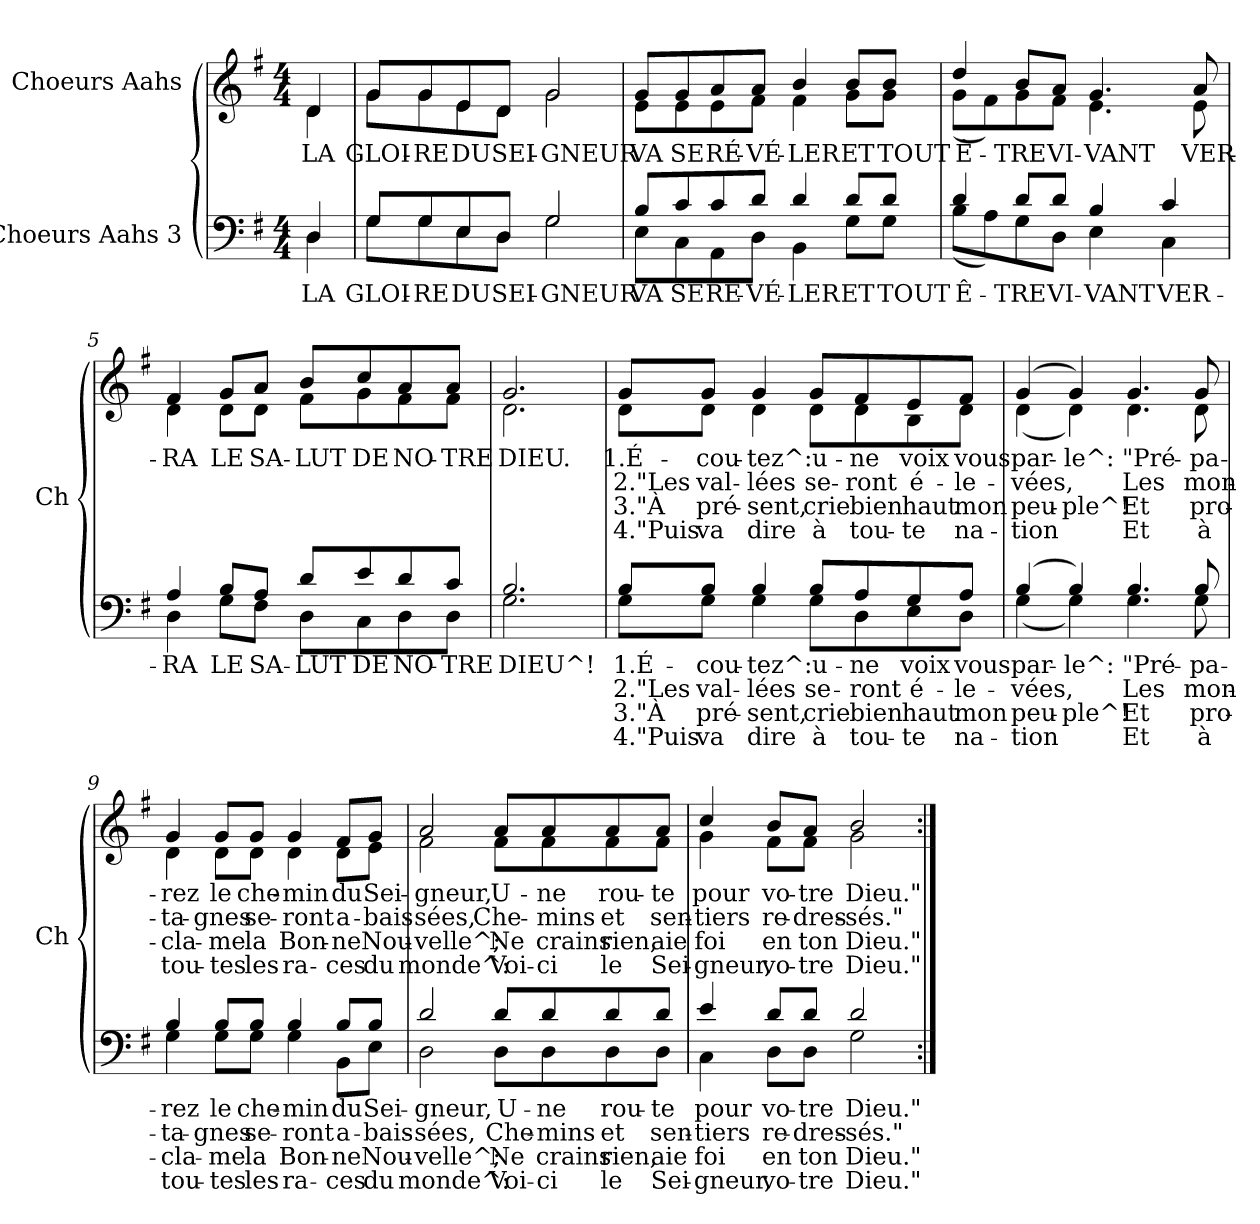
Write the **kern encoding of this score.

**kern	**text	**text	**text	**text	**kern	**text	**text	**text	**text
*part2	*part2	*part2	*part2	*part2	*part1	*part1	*part1	*part1	*part1
*staff2	*staff2	*staff2	*staff2	*staff2	*staff1	*staff1	*staff1	*staff1	*staff1
*I"Choeurs Aahs 3	*	*	*	*	*I"Choeurs Aahs	*	*	*	*
*I'Ch	*	*	*	*	*	*	*	*	*
!!LO:PB:g=z
*stria5	*	*	*	*	*stria5	*	*	*	*
*clefF4	*	*	*	*	*clefG2	*	*	*	*
*k[f#]	*	*	*	*	*k[f#]	*	*	*	*
*G:	*	*	*	*	*G:	*	*	*	*
*M4/4	*	*	*	*	*M4/4	*	*	*	*
*MM92	*	*	*	*	*MM92	*	*	*	*
=1	=1	=1	=1	=1	=1	=1	=1	=1	=1
!	!LO:LY:a	!	!	!	!	!	!	!	!
*^	*	*	*	*	*	*	*	*	*
!	!	!LO:LY:b	!	!	!	!	!LO:LY:b	!	!	!
*	*	*	*	*	*	*^	*	*	*	*
!	!	!	!	!	!	!	!	!LO:LY:b	!	!	!
4D/	4D\	LA	.	.	.	4d/	4d\	LA	.	.	.
=2	=2	=2	=2	=2	=2	=2	=2	=2	=2	=2	=2
!	!	!LO:LY:a	!	!	!	!	!	!	!	!	!
!	!	!LO:LY:b	!	!	!	!	!	!LO:LY:b	!	!	!
!	!	!	!	!	!	!	!	!LO:LY:b	!	!	!
8G/L	8G\L	-GLOI-	.	.	.	8g/L	8g\L	-GLOI-	.	.	.
!	!	!LO:LY:a	!	!	!	!	!	!	!	!	!
!	!	!LO:LY:b	!	!	!	!	!	!LO:LY:b	!	!	!
!	!	!	!	!	!	!	!	!LO:LY:b	!	!	!
8G/	8G\	-RE	.	.	.	8g/	8g\	-RE	.	.	.
!	!	!LO:LY:a	!	!	!	!	!	!	!	!	!
!	!	!LO:LY:b	!	!	!	!	!	!LO:LY:b	!	!	!
!	!	!	!	!	!	!	!	!LO:LY:b	!	!	!
8E/	8E\	DU	.	.	.	8e/	8e\	DU	.	.	.
!	!	!LO:LY:a	!	!	!	!	!	!	!	!	!
!	!	!LO:LY:b	!	!	!	!	!	!LO:LY:b	!	!	!
!	!	!	!	!	!	!	!	!LO:LY:b	!	!	!
8D/J	8D\J	SEI-	.	.	.	8d/J	8d\J	SEI-	.	.	.
!	!	!LO:LY:a	!	!	!	!	!	!	!	!	!
!	!	!LO:LY:b	!	!	!	!	!	!LO:LY:b	!	!	!
!	!	!	!	!	!	!	!	!LO:LY:b	!	!	!
2G/	2G\	GNEUR	.	.	.	2g/	2g\	GNEUR	.	.	.
=3	=3	=3	=3	=3	=3	=3	=3	=3	=3	=3	=3
!	!	!LO:LY:a	!	!	!	!	!	!	!	!	!
!	!	!LO:LY:b	!	!	!	!	!	!LO:LY:b	!	!	!
!	!	!	!	!	!	!	!	!LO:LY:b	!	!	!
8B/L	8E\L	-VA	.	.	.	8g/L	8e\L	-VA	.	.	.
!	!	!LO:LY:a	!	!	!	!	!	!	!	!	!
!	!	!LO:LY:b	!	!	!	!	!	!LO:LY:b	!	!	!
!	!	!	!	!	!	!	!	!LO:LY:b	!	!	!
8c/	8C\	SE	.	.	.	8g/	8e\	SE	.	.	.
!	!	!LO:LY:a	!	!	!	!	!	!	!	!	!
!	!	!LO:LY:b	!	!	!	!	!	!LO:LY:b	!	!	!
!	!	!	!	!	!	!	!	!LO:LY:b	!	!	!
8c/	8AA\	RÉ-	.	.	.	8a/	8e\	RÉ-	.	.	.
!	!	!LO:LY:a	!	!	!	!	!	!	!	!	!
!	!	!LO:LY:b	!	!	!	!	!	!LO:LY:b	!	!	!
!	!	!	!	!	!	!	!	!LO:LY:b	!	!	!
8d/J	8D\J	-VÉ-	.	.	.	8a/J	8f#\J	-VÉ-	.	.	.
!	!	!LO:LY:a	!	!	!	!	!	!	!	!	!
!	!	!LO:LY:b	!	!	!	!	!	!LO:LY:b	!	!	!
!	!	!	!	!	!	!	!	!LO:LY:b	!	!	!
4d/	4BB\	LER	.	.	.	4b/	4f#\	LER	.	.	.
!	!	!LO:LY:a	!	!	!	!	!	!	!	!	!
!	!	!LO:LY:b	!	!	!	!	!	!LO:LY:b	!	!	!
!	!	!	!	!	!	!	!	!LO:LY:b	!	!	!
8d/L	8G\L	ET	.	.	.	8b/L	8g\L	ET	.	.	.
!	!	!LO:LY:a	!	!	!	!	!	!	!	!	!
!	!	!LO:LY:b	!	!	!	!	!	!LO:LY:b	!	!	!
!	!	!	!	!	!	!	!	!LO:LY:b	!	!	!
8d/J	8G\J	TOUT	.	.	.	8b/J	8g\J	TOUT	.	.	.
!!LO:LB:g=z	!!
=4	=4	=4	=4	=4	=4	=4	=4	=4	=4	=4	=4
!	!	!LO:LY:a	!	!	!	!	!	!	!	!	!
!	!	!LO:LY:b	!	!	!	!	!	!LO:LY:b	!	!	!
!	!	!	!	!	!	!	!	!LO:LY:b	!	!	!
4d/	(<8B\L	-Ê-	.	.	.	4dd/	(<8g\L	-Ê-	.	.	.
!	!	!LO:LY:b	!	!	!	!	!	!LO:LY:b	!	!	!
.	8A\)	--	.	.	.	.	8f#\)	--	.	.	.
!	!	!LO:LY:a	!	!	!	!	!	!	!	!	!
!	!	!LO:LY:b	!	!	!	!	!	!LO:LY:b	!	!	!
!	!	!	!	!	!	!	!	!LO:LY:b	!	!	!
8d/L	8G\	-TRE	.	.	.	8b/L	8g\	-TRE	.	.	.
!	!	!LO:LY:a	!	!	!	!	!	!	!	!	!
!	!	!LO:LY:b	!	!	!	!	!	!LO:LY:b	!	!	!
!	!	!	!	!	!	!	!	!LO:LY:b	!	!	!
8d/J	8D\J	VI-	.	.	.	8a/J	8f#\J	VI-	.	.	.
!	!	!LO:LY:a	!	!	!	!	!	!	!	!	!
!	!	!LO:LY:b	!	!	!	!	!	!LO:LY:b	!	!	!
!	!	!	!	!	!	!	!	!LO:LY:b	!	!	!
4B/	4E\	VANT	.	.	.	4.g/	4.e\	VANT	.	.	.
!	!	!LO:LY:a	!	!	!	!	!	!	!	!	!
!	!	!LO:LY:b	!	!	!	!	!	!	!	!	!
4c/	4C\	-VER-	.	.	.	.	.	.	.	.	.
!	!	!	!	!	!	!	!	!LO:LY:b	!	!	!
!	!	!	!	!	!	!	!	!LO:LY:b	!	!	!
.	.	.	.	.	.	8a/	8e\	-VER-	.	.	.
=5	=5	=5	=5	=5	=5	=5	=5	=5	=5	=5	=5
!	!	!LO:LY:a	!	!	!	!	!	!	!	!	!
!	!	!LO:LY:b	!	!	!	!	!	!LO:LY:b	!	!	!
!	!	!	!	!	!	!	!	!LO:LY:b	!	!	!
4A/	4D\	RA	.	.	.	4f#/	4d\	RA	.	.	.
!	!	!LO:LY:a	!	!	!	!	!	!	!	!	!
!	!	!LO:LY:b	!	!	!	!	!	!LO:LY:b	!	!	!
!	!	!	!	!	!	!	!	!LO:LY:b	!	!	!
8B/L	8G\L	-LE	.	.	.	8g/L	8d\L	-LE	.	.	.
!	!	!LO:LY:a	!	!	!	!	!	!	!	!	!
!	!	!LO:LY:b	!	!	!	!	!	!LO:LY:b	!	!	!
!	!	!	!	!	!	!	!	!LO:LY:b	!	!	!
8A/J	8F#\J	SA-	.	.	.	8a/J	8d\J	SA-	.	.	.
!	!	!LO:LY:a	!	!	!	!	!	!	!	!	!
!	!	!LO:LY:b	!	!	!	!	!	!LO:LY:b	!	!	!
!	!	!	!	!	!	!	!	!LO:LY:b	!	!	!
8d/L	8D\L	LUT	.	.	.	8b/L	8f#\L	LUT	.	.	.
!	!	!LO:LY:a	!	!	!	!	!	!	!	!	!
!	!	!LO:LY:b	!	!	!	!	!	!LO:LY:b	!	!	!
!	!	!	!	!	!	!	!	!LO:LY:b	!	!	!
8e/	8C\	DE	.	.	.	8cc/	8g\	DE	.	.	.
!	!	!LO:LY:a	!	!	!	!	!	!	!	!	!
!	!	!LO:LY:b	!	!	!	!	!	!LO:LY:b	!	!	!
!	!	!	!	!	!	!	!	!LO:LY:b	!	!	!
8d/	8D\	NO-	.	.	.	8a/	8f#\	NO-	.	.	.
!	!	!LO:LY:a	!	!	!	!	!	!	!	!	!
!	!	!LO:LY:b	!	!	!	!	!	!LO:LY:b	!	!	!
!	!	!	!	!	!	!	!	!LO:LY:b	!	!	!
8c/J	8D\J	-TRE	.	.	.	8a/J	8f#\J	-TRE	.	.	.
=6	=6	=6	=6	=6	=6	=6	=6	=6	=6	=6	=6
!	!	!LO:LY:a	!	!	!	!	!	!	!	!	!
!	!	!LO:LY:b	!	!	!	!	!	!LO:LY:b	!	!	!
!	!	!	!	!	!	!	!	!LO:LY:b	!	!	!
2.B/	2.G\	DIEU^!	.	.	.	2.g/	2.d\	DIEU.	.	.	.
!!LO:LB:g=z	!!
=7	=7	=7	=7	=7	=7	=7	=7	=7	=7	=7	=7
!	!	!LO:LY:a	!LO:LY:a	!LO:LY:a	!LO:LY:b	!	!	!	!	!	!
!	!	!LO:LY:b	!LO:LY:b	!LO:LY:b	!LO:LY:b	!	!	!LO:LY:b	!LO:LY:b	!LO:LY:b	!LO:LY:b
!	!	!	!	!	!	!	!	!LO:LY:b	!LO:LY:b	!LO:LY:b	!LO:LY:b
8B/L	8G\L	1.É-	-2."Les	3."À	4."Puis	8g/L	8d\L	1.É-	-2."Les	3."À	4."Puis
!	!	!LO:LY:a	!LO:LY:a	!LO:LY:a	!LO:LY:b	!	!	!	!	!	!
!	!	!LO:LY:b	!LO:LY:b	!LO:LY:b	!LO:LY:b	!	!	!LO:LY:b	!LO:LY:b	!LO:LY:b	!LO:LY:b
!	!	!	!	!	!	!	!	!LO:LY:b	!LO:LY:b	!LO:LY:b	!LO:LY:b
8B/J	8G\J	cou-	-val-	-pré-	-va	8g/J	8d\J	cou-	-val-	-pré-	-va
!	!	!LO:LY:a	!LO:LY:a	!LO:LY:a	!LO:LY:b	!	!	!	!	!	!
!	!	!LO:LY:b	!LO:LY:b	!LO:LY:b	!LO:LY:b	!	!	!LO:LY:b	!LO:LY:b	!LO:LY:b	!LO:LY:b
!	!	!	!	!	!	!	!	!LO:LY:b	!LO:LY:b	!LO:LY:b	!LO:LY:b
4B/	4G\	tez^:	lées	sent,	dire	4g/	4d\	tez^:	lées	sent,	dire
!	!	!LO:LY:a	!LO:LY:a	!LO:LY:a	!LO:LY:b	!	!	!	!	!	!
!	!	!LO:LY:b	!LO:LY:b	!LO:LY:b	!LO:LY:b	!	!	!LO:LY:b	!LO:LY:b	!LO:LY:b	!LO:LY:b
!	!	!	!	!	!	!	!	!LO:LY:b	!LO:LY:b	!LO:LY:b	!LO:LY:b
8B/L	8G\L	-u-	-se-	-crie	à	8g/L	8d\L	-u-	-se-	-crie	à
!	!	!LO:LY:a	!LO:LY:a	!LO:LY:a	!LO:LY:b	!	!	!	!	!	!
!	!	!LO:LY:b	!LO:LY:b	!LO:LY:b	!LO:LY:b	!	!	!LO:LY:b	!LO:LY:b	!LO:LY:b	!LO:LY:b
!	!	!	!	!	!	!	!	!LO:LY:b	!LO:LY:b	!LO:LY:b	!LO:LY:b
8A/	8D\	ne	ront	bien	tou-	8f#/	8d\	ne	ront	bien	tou-
!	!	!LO:LY:a	!LO:LY:a	!LO:LY:a	!LO:LY:b	!	!	!	!	!	!
!	!	!LO:LY:b	!LO:LY:b	!LO:LY:b	!LO:LY:b	!	!	!LO:LY:b	!LO:LY:b	!LO:LY:b	!LO:LY:b
!	!	!	!	!	!	!	!	!LO:LY:b	!LO:LY:b	!LO:LY:b	!LO:LY:b
8G/	8E\	-voix	é-	-haut	te	8e/	8B\	-voix	é-	-haut	te
!	!	!LO:LY:a	!LO:LY:a	!LO:LY:a	!LO:LY:b	!	!	!	!	!	!
!	!	!LO:LY:b	!LO:LY:b	!LO:LY:b	!LO:LY:b	!	!	!LO:LY:b	!LO:LY:b	!LO:LY:b	!LO:LY:b
!	!	!	!	!	!	!	!	!LO:LY:b	!LO:LY:b	!LO:LY:b	!LO:LY:b
8A/J	8D\J	vous	le-	-mon	na-	8f#/J	8d\J	vous	le-	-mon	na-
=8	=8	=8	=8	=8	=8	=8	=8	=8	=8	=8	=8
!	!	!LO:LY:a	!LO:LY:a	!LO:LY:a	!LO:LY:b	!	!	!	!	!	!
!	!	!LO:LY:b	!LO:LY:b	!LO:LY:b	!LO:LY:b	!	!	!LO:LY:b	!LO:LY:b	!LO:LY:b	!LO:LY:b
!	!	!	!	!	!	!	!	!LO:LY:b	!LO:LY:b	!LO:LY:b	!LO:LY:b
(>4B/	(<4G\	par-	-vées,	peu-	-tion	(>4g/	(<4d\	par-	-vées,	peu-	-tion
!	!	!LO:LY:a	!LO:LY:a	!LO:LY:a	!LO:LY:b	!	!	!	!	!	!
!	!	!LO:LY:b	!LO:LY:b	!LO:LY:b	!LO:LY:b	!	!	!LO:LY:b	!LO:LY:b	!LO:LY:b	!LO:LY:b
!	!	!	!	!	!	!	!	!LO:LY:b	!LO:LY:b	!LO:LY:b	!LO:LY:b
4B/)	4G\)	le^:	.	ple^!	.	4g/)	4d\)	le^:	.	ple^!	.
!	!	!LO:LY:a	!LO:LY:a	!LO:LY:a	!LO:LY:b	!	!	!	!	!	!
!	!	!LO:LY:b	!LO:LY:b	!LO:LY:b	!LO:LY:b	!	!	!LO:LY:b	!LO:LY:b	!LO:LY:b	!LO:LY:b
!	!	!	!	!	!	!	!	!LO:LY:b	!LO:LY:b	!LO:LY:b	!LO:LY:b
4.B/	4.G\	"Pré-	-Les	Et	Et	4.g/	4.d\	"Pré-	-Les	Et	Et
!	!	!LO:LY:a	!LO:LY:a	!LO:LY:a	!LO:LY:b	!	!	!	!	!	!
!	!	!LO:LY:b	!LO:LY:b	!LO:LY:b	!LO:LY:b	!	!	!LO:LY:b	!LO:LY:b	!LO:LY:b	!LO:LY:b
!	!	!	!	!	!	!	!	!LO:LY:b	!LO:LY:b	!LO:LY:b	!LO:LY:b
8B/	8G\	pa-	-mon-	-pro-	-à	8g/	8d\	pa-	-mon-	-pro-	-à
=9	=9	=9	=9	=9	=9	=9	=9	=9	=9	=9	=9
!	!	!LO:LY:a	!LO:LY:a	!LO:LY:a	!LO:LY:b	!	!	!	!	!	!
!	!	!LO:LY:b	!LO:LY:b	!LO:LY:b	!LO:LY:b	!	!	!LO:LY:b	!LO:LY:b	!LO:LY:b	!LO:LY:b
!	!	!	!	!	!	!	!	!LO:LY:b	!LO:LY:b	!LO:LY:b	!LO:LY:b
4B/	4G\	-rez	ta-	-cla-	-tou-	4g/	4d\	-rez	ta-	-cla-	-tou-
!	!	!LO:LY:a	!LO:LY:a	!LO:LY:a	!LO:LY:b	!	!	!	!	!	!
!	!	!LO:LY:b	!LO:LY:b	!LO:LY:b	!LO:LY:b	!	!	!LO:LY:b	!LO:LY:b	!LO:LY:b	!LO:LY:b
!	!	!	!	!	!	!	!	!LO:LY:b	!LO:LY:b	!LO:LY:b	!LO:LY:b
8B/L	8G\L	le	gnes	me	tes	8g/L	8d\L	le	gnes	me	tes
!	!	!LO:LY:a	!LO:LY:a	!LO:LY:a	!LO:LY:b	!	!	!	!	!	!
!	!	!LO:LY:b	!LO:LY:b	!LO:LY:b	!LO:LY:b	!	!	!LO:LY:b	!LO:LY:b	!LO:LY:b	!LO:LY:b
!	!	!	!	!	!	!	!	!LO:LY:b	!LO:LY:b	!LO:LY:b	!LO:LY:b
8B/J	8G\J	che-	-se-	-la	les	8g/J	8d\J	che-	-se-	-la	les
!	!	!LO:LY:a	!LO:LY:a	!LO:LY:a	!LO:LY:b	!	!	!	!	!	!
!	!	!LO:LY:b	!LO:LY:b	!LO:LY:b	!LO:LY:b	!	!	!LO:LY:b	!LO:LY:b	!LO:LY:b	!LO:LY:b
!	!	!	!	!	!	!	!	!LO:LY:b	!LO:LY:b	!LO:LY:b	!LO:LY:b
4B/	4G\	-min	ront	Bon-	-ra-	4g/	4d\	-min	ront	Bon-	-ra-
!	!	!LO:LY:b	!LO:LY:b	!LO:LY:b	!LO:LY:b	!	!	!	!	!	!
!	!	!LO:LY:b	!LO:LY:b	!LO:LY:b	!LO:LY:b	!	!	!LO:LY:b	!LO:LY:b	!LO:LY:b	!LO:LY:b
!	!	!	!	!	!	!	!	!LO:LY:b	!LO:LY:b	!LO:LY:b	!LO:LY:b
8B/L	8BB\L	du	a-	-ne	ces	8f#/L	8d\L	du	a-	-ne	ces
!	!	!LO:LY:b	!LO:LY:b	!LO:LY:b	!LO:LY:b	!	!	!	!	!	!
!	!	!LO:LY:b	!LO:LY:b	!LO:LY:b	!LO:LY:b	!	!	!LO:LY:b	!LO:LY:b	!LO:LY:b	!LO:LY:b
!	!	!	!	!	!	!	!	!LO:LY:b	!LO:LY:b	!LO:LY:b	!LO:LY:b
8B/J	8E\J	Sei-	-bais-	-Nou-	-du	8g/J	8e\J	Sei-	-bais-	-Nou-	-du
=10	=10	=10	=10	=10	=10	=10	=10	=10	=10	=10	=10
!	!	!LO:LY:a	!LO:LY:a	!LO:LY:a	!LO:LY:b	!	!	!	!	!	!
!	!	!LO:LY:b	!LO:LY:b	!LO:LY:b	!LO:LY:b	!	!	!LO:LY:b	!LO:LY:b	!LO:LY:b	!LO:LY:b
!	!	!	!	!	!	!	!	!LO:LY:b	!LO:LY:b	!LO:LY:b	!LO:LY:b
2d/	2D\	gneur,	sées,	velle^;	monde^:	2a/	2f#\	gneur,	sées,	velle^;	monde^:
!	!	!LO:LY:a	!LO:LY:a	!LO:LY:a	!LO:LY:b	!	!	!	!	!	!
!	!	!LO:LY:b	!LO:LY:b	!LO:LY:b	!LO:LY:b	!	!	!LO:LY:b	!LO:LY:b	!LO:LY:b	!LO:LY:b
!	!	!	!	!	!	!	!	!LO:LY:b	!LO:LY:b	!LO:LY:b	!LO:LY:b
8d/L	8D\L	-U-	-Che-	-Ne	Voi-	8a/L	8f#\L	-U-	-Che-	-Ne	Voi-
!	!	!LO:LY:a	!LO:LY:a	!LO:LY:a	!LO:LY:b	!	!	!	!	!	!
!	!	!LO:LY:b	!LO:LY:b	!LO:LY:b	!LO:LY:b	!	!	!LO:LY:b	!LO:LY:b	!LO:LY:b	!LO:LY:b
!	!	!	!	!	!	!	!	!LO:LY:b	!LO:LY:b	!LO:LY:b	!LO:LY:b
8d/	8D\	-ne	mins	crains	ci	8a/	8f#\	-ne	mins	crains	ci
!	!	!LO:LY:a	!LO:LY:a	!LO:LY:a	!LO:LY:b	!	!	!	!	!	!
!	!	!LO:LY:b	!LO:LY:b	!LO:LY:b	!LO:LY:b	!	!	!LO:LY:b	!LO:LY:b	!LO:LY:b	!LO:LY:b
!	!	!	!	!	!	!	!	!LO:LY:b	!LO:LY:b	!LO:LY:b	!LO:LY:b
8d/	8D\	rou-	-et	rien,	le	8a/	8f#\	rou-	-et	rien,	le
!	!	!LO:LY:a	!LO:LY:a	!LO:LY:a	!LO:LY:b	!	!	!	!	!	!
!	!	!LO:LY:b	!LO:LY:b	!LO:LY:b	!LO:LY:b	!	!	!LO:LY:b	!LO:LY:b	!LO:LY:b	!LO:LY:b
!	!	!	!	!	!	!	!	!LO:LY:b	!LO:LY:b	!LO:LY:b	!LO:LY:b
8d/J	8D\J	te	sen-	-aie	Sei-	8a/J	8f#\J	te	sen-	-aie	Sei-
=11	=11	=11	=11	=11	=11	=11	=11	=11	=11	=11	=11
!	!	!LO:LY:a	!LO:LY:a	!LO:LY:a	!LO:LY:b	!	!	!	!	!	!
!	!	!LO:LY:b	!LO:LY:b	!LO:LY:b	!LO:LY:b	!	!	!LO:LY:b	!LO:LY:b	!LO:LY:b	!LO:LY:b
!	!	!	!	!	!	!	!	!LO:LY:b	!LO:LY:b	!LO:LY:b	!LO:LY:b
4e/	4C\	pour	tiers	foi	gneur,	4cc/	4g\	pour	tiers	foi	gneur,
!	!	!LO:LY:a	!LO:LY:a	!LO:LY:a	!LO:LY:b	!	!	!	!	!	!
!	!	!LO:LY:b	!LO:LY:b	!LO:LY:b	!LO:LY:b	!	!	!LO:LY:b	!LO:LY:b	!LO:LY:b	!LO:LY:b
!	!	!	!	!	!	!	!	!LO:LY:b	!LO:LY:b	!LO:LY:b	!LO:LY:b
8d/L	8D\L	vo-	-re-	-en	vo-	8b/L	8f#\L	vo-	-re-	-en	vo-
!	!	!LO:LY:a	!LO:LY:a	!LO:LY:a	!LO:LY:b	!	!	!	!	!	!
!	!	!LO:LY:b	!LO:LY:b	!LO:LY:b	!LO:LY:b	!	!	!LO:LY:b	!LO:LY:b	!LO:LY:b	!LO:LY:b
!	!	!	!	!	!	!	!	!LO:LY:b	!LO:LY:b	!LO:LY:b	!LO:LY:b
8d/J	8D\J	-tre	dres-	-ton	tre	8a/J	8f#\J	-tre	dres-	-ton	tre
!	!	!LO:LY:a	!LO:LY:a	!LO:LY:a	!LO:LY:b	!	!	!	!	!	!
!	!	!LO:LY:b	!LO:LY:b	!LO:LY:b	!LO:LY:b	!	!	!LO:LY:b	!LO:LY:b	!LO:LY:b	!LO:LY:b
!	!	!	!	!	!	!	!	!LO:LY:b	!LO:LY:b	!LO:LY:b	!LO:LY:b
2d/	2G\	Dieu."	sés."	Dieu."	Dieu."	2b/	2g\	Dieu."	sés."	Dieu."	Dieu."
*v	*v	*	*	*	*	*	*	*	*	*	*
*	*	*	*	*	*v	*v	*	*	*	*
=:|!	=:|!	=:|!	=:|!	=:|!	=:|!	=:|!	=:|!	=:|!	=:|!
*-	*-	*-	*-	*-	*-	*-	*-	*-	*-
